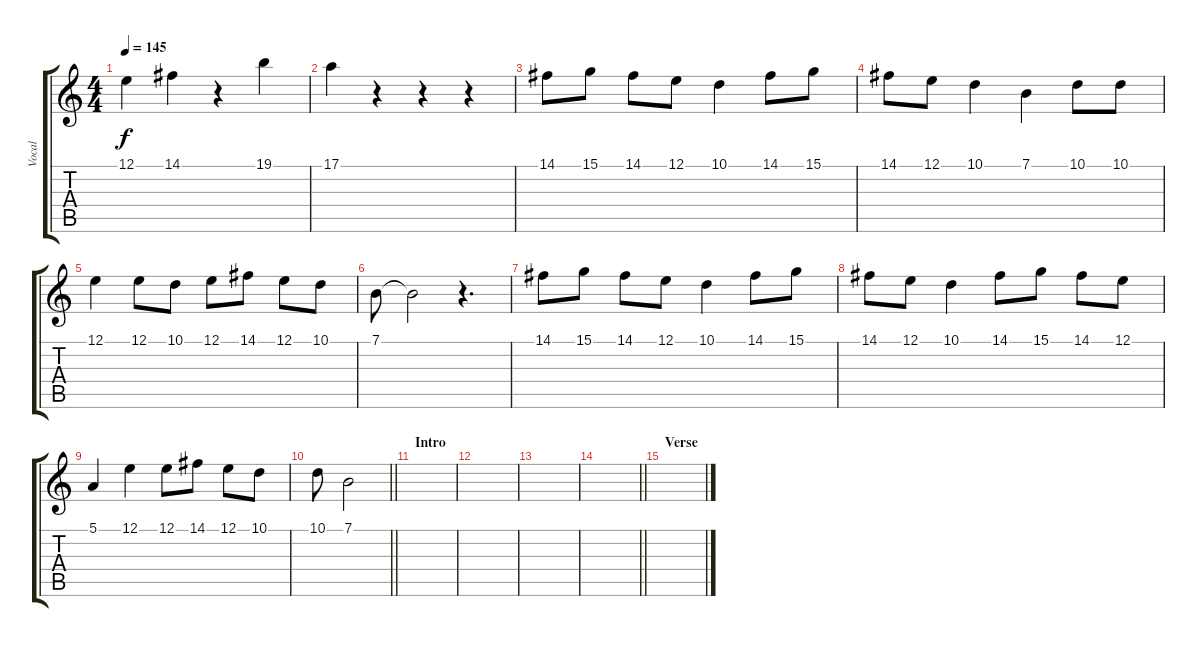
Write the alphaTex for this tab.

\track ("Vocal" "Vocal") {instrument acousticgrandpiano}
\staff {score tabs}
\tuning (E4 B3 G3 D3 A2 E2) {hide}
\ts (4 4)
\tempo 145
\clef g2
\ks c
12.1.4{dy f} 14.1.4 r.4 19.1.4 |
17.1.4 r.4 r.4 r.4 |
14.1.8 15.1.8 14.1.8 12.1.8 10.1.4 14.1.8 15.1.8 |
14.1.8 12.1.8 10.1.4 7.1.4 10.1.8 10.1.8 |
12.1.4 12.1.8 10.1.8 12.1.8 14.1.8 12.1.8 10.1.8 |
7.1.8 7.1{t}.2 r.4{d} |
14.1.8 15.1.8 14.1.8 12.1.8 10.1.4 14.1.8 15.1.8 |
14.1.8 12.1.8 10.1.4 14.1.8 15.1.8 14.1.8 12.1.8 |
5.1.4 12.1.4 12.1.8 14.1.8 12.1.8 10.1.8 |
\barLineRight lightlight
10.1.8 7.1.2 |
\section ("" "Intro")
|
|
|
\barLineRight lightlight
|
\section ("" "Verse")
